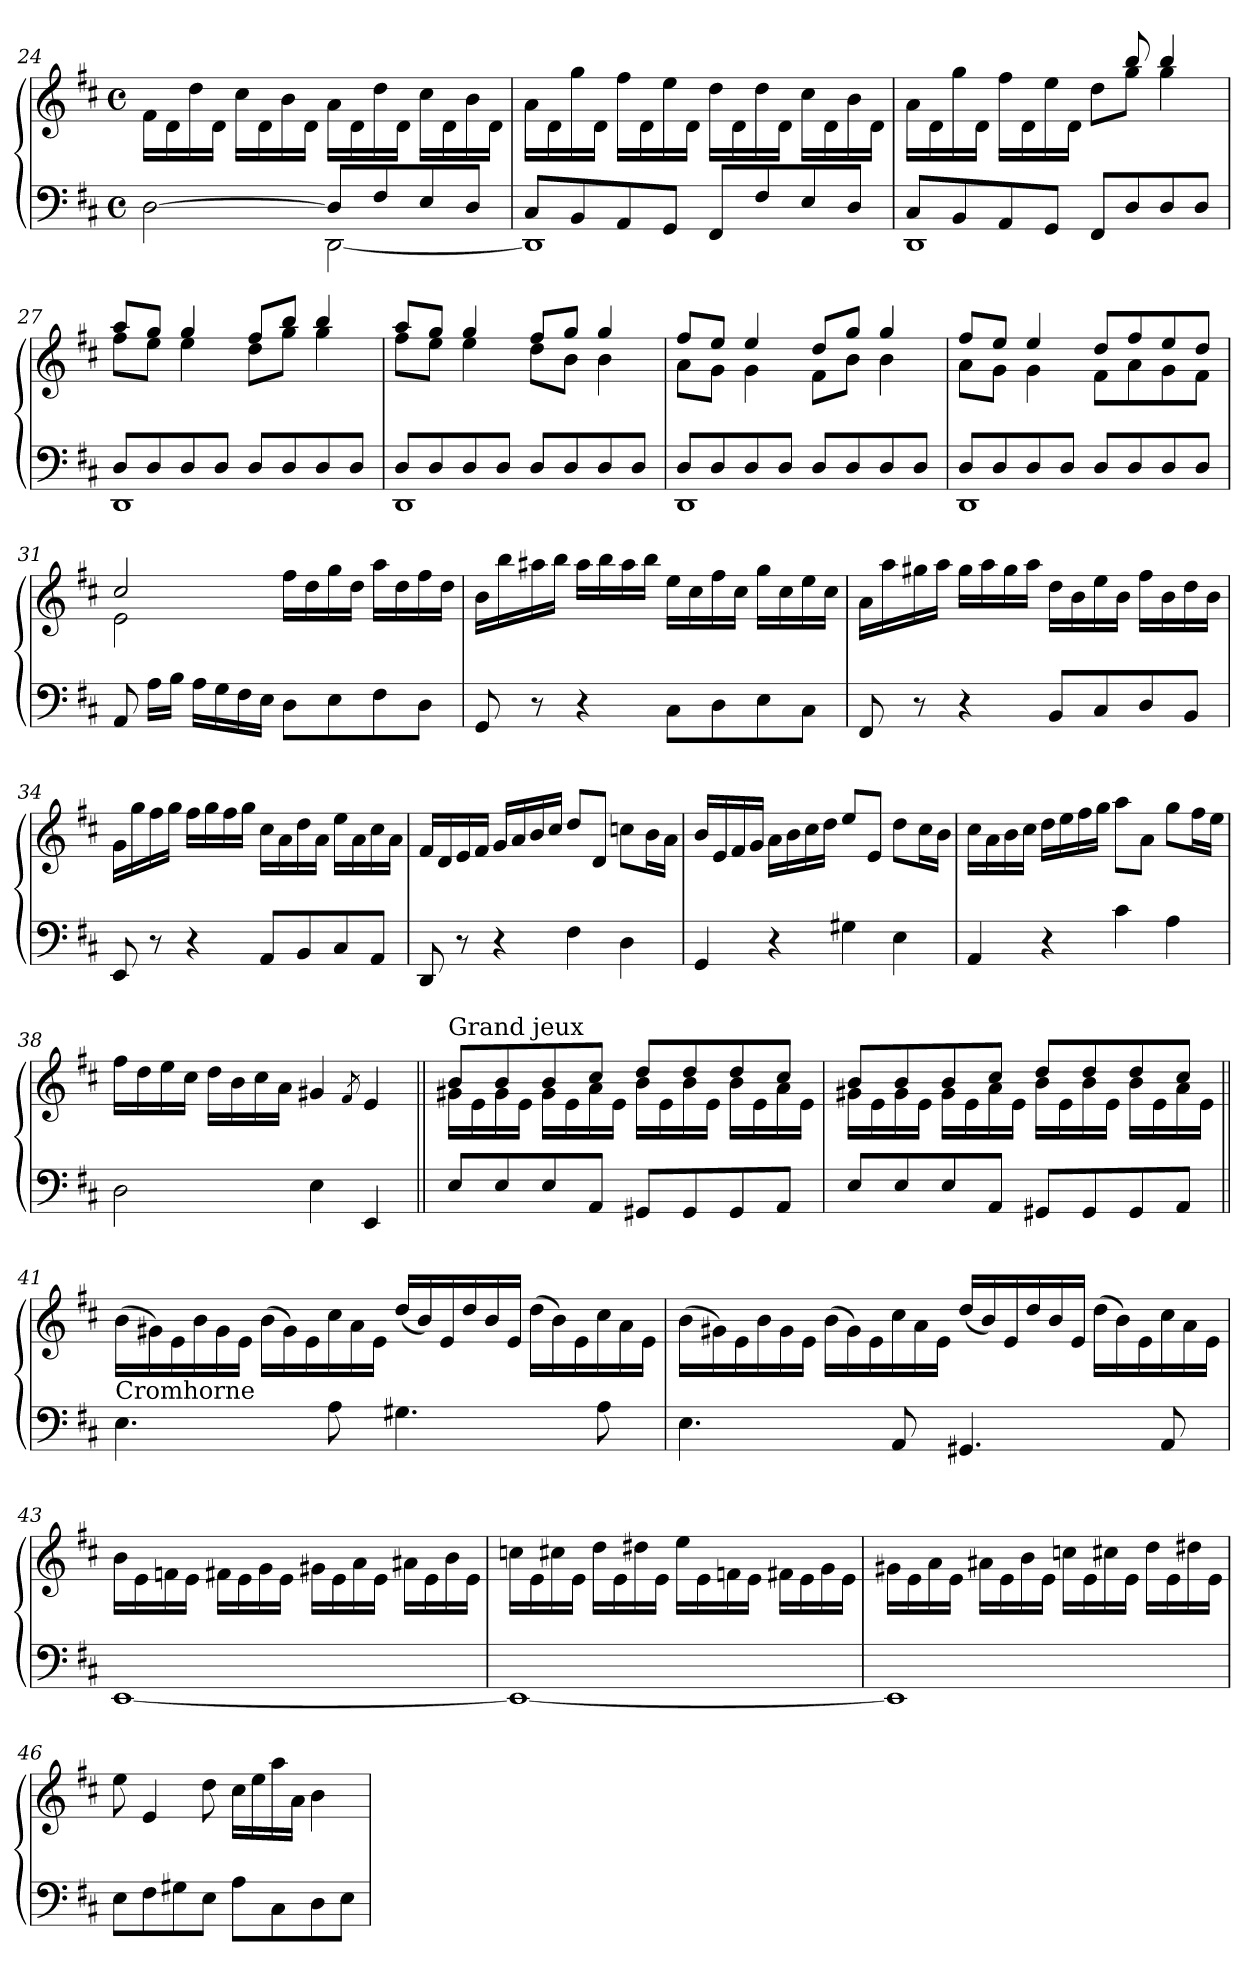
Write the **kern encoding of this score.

**kern	**kern
*part1	*part1
*staff2	*staff1
*clefF4	*clefG2
*k[f#c#]	*k[f#c#]
*M4/4	*M4/4
*met(c)	*met(c)
=24	=24
*^	*
[2D\	2ryy	16f#\LL
.	.	16d\
.	.	16dd\
.	.	16d\JJ
.	.	16cc#\LL
.	.	16d\
.	.	16b\
.	.	16d\JJ
8D/L]	[2DD\	16a\LL
.	.	16d\
8F#/	.	16dd\
.	.	16d\JJ
8E/	.	16cc#\LL
.	.	16d\
8D/J	.	16b\
.	.	16d\JJ
!!LO:LB:g=z
=25	=25	=25
8C#/L	1DD]	16a\LL
.	.	16d\
8BB/	.	16gg\
.	.	16d\JJ
8AA/	.	16ff#\LL
.	.	16d\
8GG/J	.	16ee\
.	.	16d\JJ
8FF#/L	.	16dd\LL
.	.	16d\
8F#/	.	16dd\
.	.	16d\JJ
8E/	.	16cc#\LL
.	.	16d\
8D/J	.	16b\
.	.	16d\JJ
=26	=26	=26
*	*	*^
8C#/L	1DD	16a\LL	2ryy
.	.	16d\	.
8BB/	.	16gg\	.
.	.	16d\JJ	.
8AA/	.	16ff#\LL	.
.	.	16d\	.
8GG/J	.	16ee\	.
.	.	16d\JJ	.
8FF#/L	.	8ryy	8dd\L
8D/	.	8bb/	8gg\J
8D/	.	4bb/	4gg\
8D/J	.	.	.
=27	=27	=27	=27
8D/L	1DD	8aa/L	8ff#\L
8D/	.	8gg/J	8ee\J
8D/	.	4gg/	4ee\
8D/J	.	.	.
8D/L	.	8ff#/L	8dd\L
8D/	.	8bb/J	8gg\J
8D/	.	4bb/	4gg\
8D/J	.	.	.
=28	=28	=28	=28
8D/L	1DD	8aa/L	8ff#\L
8D/	.	8gg/J	8ee\J
8D/	.	4gg/	4ee\
8D/J	.	.	.
8D/L	.	8ff#/L	8dd\L
8D/	.	8gg/J	8b\J
8D/	.	4gg/	4b\
8D/J	.	.	.
!!LO:LB:g=z	!!
=29	=29	=29	=29
8D/L	1DD	8ff#/L	8a\L
8D/	.	8ee/J	8g\J
8D/	.	4ee/	4g\
8D/J	.	.	.
8D/L	.	8dd/L	8f#\L
8D/	.	8gg/J	8b\J
8D/	.	4gg/	4b\
8D/J	.	.	.
=30	=30	=30	=30
8D/L	1DD	8ff#/L	8a\L
8D/	.	8ee/J	8g\J
8D/	.	4ee/	4g\
8D/J	.	.	.
8D/L	.	8dd/L	8f#\L
8D/	.	8ff#/	8a\
8D/	.	8ee/	8g\
8D/J	.	8dd/J	8f#\J
*v	*v	*	*
=31	=31	=31
8AA/	2cc#/	2e\
16A\LL	.	.
16B\JJ	.	.
16A\LL	.	.
16G\	.	.
16F#\	.	.
16E\JJ	.	.
8D\L	16ff#\LL	2ryy
.	16dd\	.
8E\	16gg\	.
.	16dd\JJ	.
8F#\	16aa\LL	.
.	16dd\	.
8D\J	16ff#\	.
.	16dd\JJ	.
*	*v	*v
=32	=32
8GG/	16b\LL
.	16bb\
8r	16aa#X\
.	16bb\JJ
4r	16aa#\LL
.	16bb\
.	16aa#\
.	16bb\JJ
8C#\L	16ee\LL
.	16cc#\
8D\	16ff#\
.	16cc#\JJ
8E\	16gg\LL
.	16cc#\
8C#\J	16ee\
.	16cc#\JJ
!!LO:LB:g=z
=33	=33
8FF#/	16a\LL
.	16aa\
8r	16gg#X\
.	16aa\JJ
4r	16gg#\LL
.	16aa\
.	16gg#\
.	16aa\JJ
8BB/L	16dd\LL
.	16b\
8C#/	16ee\
.	16b\JJ
8D/	16ff#\LL
.	16b\
8BB/J	16dd\
.	16b\JJ
=34	=34
8EE/	16g\LL
.	16gg\
8r	16ff#\
.	16gg\JJ
4r	16ff#\LL
.	16gg\
.	16ff#\
.	16gg\JJ
8AA/L	16cc#\LL
.	16a\
8BB/	16dd\
.	16a\JJ
8C#/	16ee\LL
.	16a\
8AA/J	16cc#\
.	16a\JJ
=35	=35
8DD/	16f#/LL
.	16d/
8r	16e/
.	16f#/JJ
4r	16g/LL
.	16a/
.	16b/
.	16cc#/JJ
4F#\	8dd/L
.	8d/J
4D\	8ccn\L
.	16b\L
.	16a\JJ
!!LO:LB:g=z
=36	=36
4GG/	16b/LL
.	16e/
.	16f#/
.	16g/JJ
4r	16a\LL
.	16b\
.	16cc#\
.	16dd\JJ
4G#X\	8ee/L
.	8e/J
4E\	8dd\L
.	16cc#\L
.	16b\JJ
=37	=37
4AA/	16cc#\LL
.	16a\
.	16b\
.	16cc#\JJ
4r	16dd\LL
.	16ee\
.	16ff#\
.	16gg\JJ
4c#\	8aa\L
.	8a\J
4A\	8gg\L
.	16ff#\L
.	16ee\JJ
=38	=38
2D\	16ff#\LL
.	16dd\
.	16ee\
.	16cc#\JJ
.	16dd\LL
.	16b\
.	16cc#\
.	16a\JJ
4E\	4g#X/
.	8qf#/
4EE/	4e/
=39||	=39||
*	*^
!	!LO:TX:a:t=Grand jeux	!
8E/L	8b/L	16g#X\LL
.	.	16e\
8E/	8b/	16g#\
.	.	16e\JJ
8E/	8b/	16g#\LL
.	.	16e\
8AA/J	8cc#/J	16a\
.	.	16e\JJ
8GG#X/L	8dd/L	16b\LL
.	.	16e\
8GG#/	8dd/	16b\
.	.	16e\JJ
8GG#/	8dd/	16b\LL
.	.	16e\
8AA/J	8cc#/J	16a\
.	.	16e\JJ
!!LO:LB:g=z	!!
=40	=40	=40
8E/L	8b/L	16g#X\LL
.	.	16e\
8E/	8b/	16g#\
.	.	16e\JJ
8E/	8b/	16g#\LL
.	.	16e\
8AA/J	8cc#/J	16a\
.	.	16e\JJ
8GG#X/L	8dd/L	16b\LL
.	.	16e\
8GG#/	8dd/	16b\
.	.	16e\JJ
8GG#/	8dd/	16b\LL
.	.	16e\
8AA/J	8cc#/J	16a\
.	.	16e\JJ
*	*v	*v
=41||	=41||
*	*Xtuplet
*	*^
!	!LO:TX:a:t=Cornet	!
!LO:TX:a:t=Cromhorne	!	!
*	*v	*v
4.E\	(24b\LL
.	24g#X\)
.	24e\
.	24b\
.	24g#\
.	24e\JJ
.	(24b\LL
.	24g#\)
.	24e\
8A\	24cc#\
.	24a\
.	24e\JJ
4.G#X\	(24dd/LL
.	24b/)
.	24e/
.	24dd/
.	24b/
.	24e/JJ
.	(24dd\LL
.	24b\)
.	24e\
8A\	24cc#\
.	24a\
.	24e\JJ
!!LO:PB:g=z
=42	=42
4.E\	(24b\LL
.	24g#X\)
.	24e\
.	24b\
.	24g#\
.	24e\JJ
.	(24b\LL
.	24g#\)
.	24e\
8AA/	24cc#\
.	24a\
.	24e\JJ
4.GG#X/	(24dd/LL
.	24b/)
.	24e/
.	24dd/
.	24b/
.	24e/JJ
.	(24dd\LL
.	24b\)
.	24e\
8AA/	24cc#\
.	24a\
.	24e\JJ
=43	=43
[1EE	16b\LL
.	16e\
.	16fn\
.	16e\JJ
.	16f#X\LL
.	16e\
.	16g\
.	16e\JJ
.	16g#X\LL
.	16e\
.	16a\
.	16e\JJ
.	16a#X\LL
.	16e\
.	16b\
.	16e\JJ
=44	=44
1EE_	16ccn\LL
.	16e\
.	16cc#X\
.	16e\JJ
.	16dd\LL
.	16e\
.	16dd#X\
.	16e\JJ
.	16ee\LL
.	16e\
.	16fn\
.	16e\JJ
.	16f#X\LL
.	16e\
.	16g\
.	16e\JJ
!!LO:LB:g=z
=45	=45
1EE]	16g#X\LL
.	16e\
.	16a\
.	16e\JJ
.	16a#X\LL
.	16e\
.	16b\
.	16e\JJ
.	16ccn\LL
.	16e\
.	16cc#X\
.	16e\JJ
.	16dd\LL
.	16e\
.	16dd#X\
.	16e\JJ
=46	=46
8E\L	8ee\
8F#\	4e/
8G#X\	.
8E\J	8dd\
8A\L	16cc#\LL
.	16ee\
8C#\	16aa\
.	16a\JJ
8D\	4b\
8E\J	.
=	=
*-	*-
